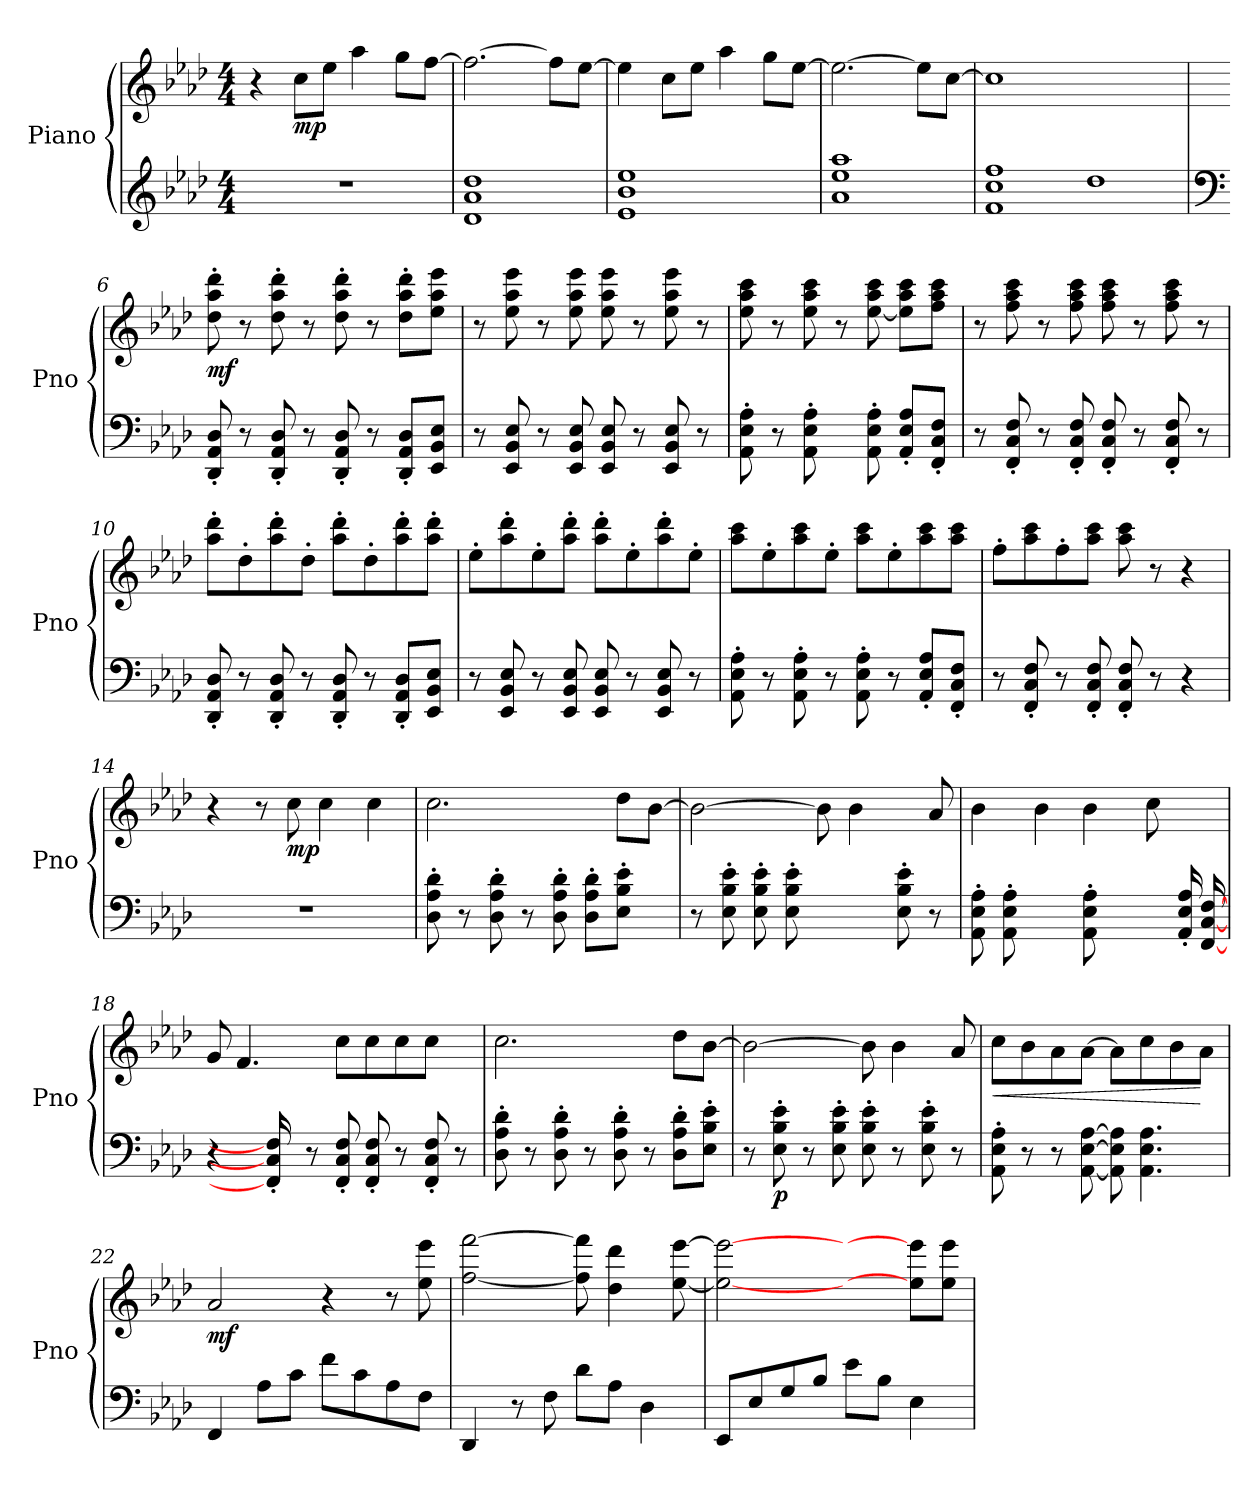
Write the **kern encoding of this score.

**kern	**kern	**dynam
*part1	*part1	*part1
*staff2	*staff1	*staff1/2
*I"Piano	*	*
*I'Pno	*	*
*clefG2	*clefG2	*
*k[b-e-a-d-]	*k[b-e-a-d-]	*
*M4/4	*M4/4	*
*MM120	*MM120	*
=1	=1	=1
1r	4r	.
!	!	!LO:DY:b
.	8cc\L	mp
.	8ee-\J	.
.	4aa-\	.
.	8gg\L	.
.	[8ff\J	.
=2	=2	=2
*^	*	*
*	*^	*	*
1dd-	1a-	1d-	2.ff\_	.
.	.	.	8ff\L]	.
.	.	.	[8ee-\J	.
=3	=3	=3	=3	=3
1ee-	1b-	1e-	4ee-\]	.
.	.	.	8cc\L	.
.	.	.	8ee-\J	.
.	.	.	4aa-\	.
.	.	.	8gg\L	.
.	.	.	[8ee-\J	.
=4	=4	=4	=4	=4
1aa-	1ee-	1a-	2.ee-\_	.
.	.	.	8ee-\L]	.
.	.	.	[8cc\J	.
=5	=5	=5	=5	=5
1ff	1cc	1f	1cc]	.
1dd-	1ryy	1ryy	1ryy	.
*v	*v	*v	*	*
!!LO:LB:g=z
=6	=6	=6
*clefF4	*	*
*^	*	*
*	*^	*	*
!	!	!	!	!LO:DY:b
*v	*v	*v	*	*
8DD-/' 8AA-/' 8D-/'	8dd-\' 8aa-\' 8ddd-\'	mf
8r	8r	.
8DD-/' 8AA-/' 8D-/'	8dd-\' 8aa-\' 8ddd-\'	.
8r	8r	.
8DD-/' 8AA-/' 8D-/'	8dd-\' 8aa-\' 8ddd-\'	.
8r	8r	.
8DD-/' 8AA-/' 8D-/'L	8dd-\' 8aa-\' 8ddd-\'L	.
8EE-/ 8BB-/ 8E-/J	8ee-\ 8aa-\ 8eee-\J	.
=7	=7	=7
8r	8r	.
8EE-/ 8BB-/ 8E-/	8ee-\ 8aa-\ 8eee-\	.
8r	8r	.
8EE-/ 8BB-/ 8E-/	8ee-\ 8aa-\ 8eee-\	.
8EE-/ 8BB-/ 8E-/	8ee-\ 8aa-\ 8eee-\	.
8r	8r	.
8EE-/ 8BB-/ 8E-/	8ee-\ 8aa-\ 8eee-\	.
8r	8r	.
=8	=8	=8
8AA-\' 8E-\' 8A-\'	8ee-\ 8aa-\ 8ccc\	.
8r	8r	.
8AA-\' 8E-\' 8A-\'	8ee-\ 8aa-\ 8ccc\	.
8ryy	8r	.
8AA-\' 8E-\' 8A-\'	[8ee-\ 8aa-\ 8ccc\	.
8AA-/' 8E-/' 8A-/'L	8ee-\] 8aa-\ 8ccc\L	.
8FF/' 8C/' 8F/'J	8ff\ 8aa-\ 8ccc\J	.
=9	=9	=9
8r	8r	.
8FF/' 8C/' 8F/'	8ff\ 8aa-\ 8ccc\	.
8r	8r	.
8FF/' 8C/' 8F/'	8ff\ 8aa-\ 8ccc\	.
8FF/' 8C/' 8F/'	8ff\ 8aa-\ 8ccc\	.
8r	8r	.
8FF/' 8C/' 8F/'	8ff\ 8aa-\ 8ccc\	.
8r	8r	.
!!LO:LB:g=z
=10	=10	=10
8DD-/' 8AA-/' 8D-/'	8aa-\' 8ddd-\'L	.
8r	8dd-'\	.
8DD-/' 8AA-/' 8D-/'	8aa-\' 8ddd-\'	.
8r	8dd-'\J	.
8DD-/' 8AA-/' 8D-/'	8aa-\' 8ddd-\'L	.
8r	8dd-'\	.
8DD-/' 8AA-/' 8D-/'L	8aa-\' 8ddd-\'	.
8EE-/ 8BB-/ 8E-/J	8aa-\' 8ddd-\'J	.
=11	=11	=11
8r	8ee-'\L	.
8EE-/ 8BB-/ 8E-/	8aa-\' 8ddd-\'	.
8r	8ee-'\	.
8EE-/ 8BB-/ 8E-/	8aa-\' 8ddd-\'J	.
8EE-/ 8BB-/ 8E-/	8aa-\' 8ddd-\'L	.
8r	8ee-'\	.
8EE-/ 8BB-/ 8E-/	8aa-\' 8ddd-\'	.
8r	8ee-'\J	.
=12	=12	=12
8AA-\' 8E-\' 8A-\'	8aa-\ 8ccc\L	.
8r	8ee-'\	.
8AA-\' 8E-\' 8A-\'	8aa-\ 8ccc\	.
8r	8ee-'\J	.
8AA-\' 8E-\' 8A-\'	8aa-\ 8ccc\L	.
8r	8ee-'\	.
8AA-/' 8E-/' 8A-/'L	8aa-\ 8ccc\	.
8FF/' 8C/' 8F/'J	8aa-\ 8ccc\J	.
=13	=13	=13
8r	8ff'\L	.
8FF/' 8C/' 8F/'	8aa-\ 8ccc\	.
8r	8ff'\	.
8FF/' 8C/' 8F/'	8aa-\ 8ccc\J	.
8FF/' 8C/' 8F/'	8aa-\ 8ccc\	.
8r	8r	.
4r	4r	.
!!LO:LB:g=z
=14	=14	=14
1r	4r	.
.	8r	.
!	!	!LO:DY:b
.	8cc\	mp
.	4cc\	.
.	4cc\	.
=15	=15	=15
8D-\' 8A-\' 8d-\'	2.cc\	.
8r	.	.
8D-\' 8A-\' 8d-\'	.	.
8r	.	.
8D-\' 8A-\' 8d-\'	.	.
8D-\' 8A-\' 8d-\'L	.	.
8E-\' 8B-\' 8e-\'J	8dd-\L	.
8ryy	[8b-\J	.
=16	=16	=16
8r	2b-\_	.
8E-\' 8B-\' 8e-\'	.	.
8E-\' 8B-\' 8e-\'	.	.
8E-\' 8B-\' 8e-\'	.	.
4.ryy	8b-\]	.
.	4b-\	.
8E-\' 8B-\' 8e-\'	8ryy	.
8r	8a-/	.
=17	=17	=17
*^	*	*
2..ryy	8AA-\' 8E-\' 8A-\'	4b-\	.
.	8AA-\' 8E-\' 8A-\'	.	.
.	4ryy	4b-\	.
.	8AA-\' 8E-\' 8A-\'	4b-\	.
.	4.ryy	.	.
.	.	8cc\	.
16AA-/' 16E-/' 16A-/'	.	8ryy	.
[16FF/ [16C/ [16F/	.	.	.
*v	*v	*	*
!!LO:LB:g=z
=18	=18	=18
4r	8g/	.
.	4.f/	.
16FF/]' 16C/]' 16F/]'	.	.
16ryy	.	.
8r	.	.
8FF/' 8C/' 8F/'	8cc\L	.
8FF/' 8C/' 8F/'	8cc\	.
8r	8cc\	.
8FF/' 8C/' 8F/'	8cc\J	.
8r	8ryy	.
!!LO:PB:g=z
=19	=19	=19
8D-\' 8A-\' 8d-\'	2.cc\	.
8r	.	.
8D-\' 8A-\' 8d-\'	.	.
8r	.	.
8D-\' 8A-\' 8d-\'	.	.
8r	.	.
8D-\' 8A-\' 8d-\'L	8dd-\L	.
8E-\' 8B-\' 8e-\'J	[8b-\J	.
=20	=20	=20
8r	2b-\_	.
!	!	!LO:DY:b=2
8E-\' 8B-\' 8e-\'	.	p
8r	.	.
8E-\' 8B-\' 8e-\'	.	.
8E-\' 8B-\' 8e-\'	8b-\]	.
8r	4b-\	.
8E-\' 8B-\' 8e-\'	.	.
8r	8a-/	.
=21	=21	=21
!	!	!LO:HP:b
8AA-\' 8E-\' 8A-\'	8cc\L	<
8r	8b-\	.
8r	8a-\	.
[8AA-\ [8E-\ [8A-\	[8a-\J	.
8AA-\] 8E-\] 8A-\]	8a-\L]	.
4.AA-\ 4.E-\ 4.A-\	8cc\	.
.	8b-\	.
.	8a-\J	[
=22	=22	=22
!	!	!LO:DY:b
4FF/	2a-/	mf
8A-\L	.	.
8c\J	.	.
8f\L	4r	.
8c\	.	.
8A-\	8r	.
8F\J	8ee-\ 8eee-\	.
!!LO:LB:g=z
=23	=23	=23
4DD-/	[2ff\ [2fff\	.
8r	.	.
8F\	.	.
8d-\L	8ff\] 8fff\]	.
8A-\J	4dd-\ 4ddd-\	.
4D-\	.	.
.	[8ee-\ [8eee-\	.
=24	=24	=24
8EE-/L	2ee-\_ 2eee-\_	.
8E-/	.	.
8G/	.	.
8B-/J	.	.
8e-\L	4ryy	.
8B-\J	.	.
4E-\	8ee-\] 8eee-\]L	.
.	8ee-\ 8eee-\J	.
=	=	=
*-	*-	*-
